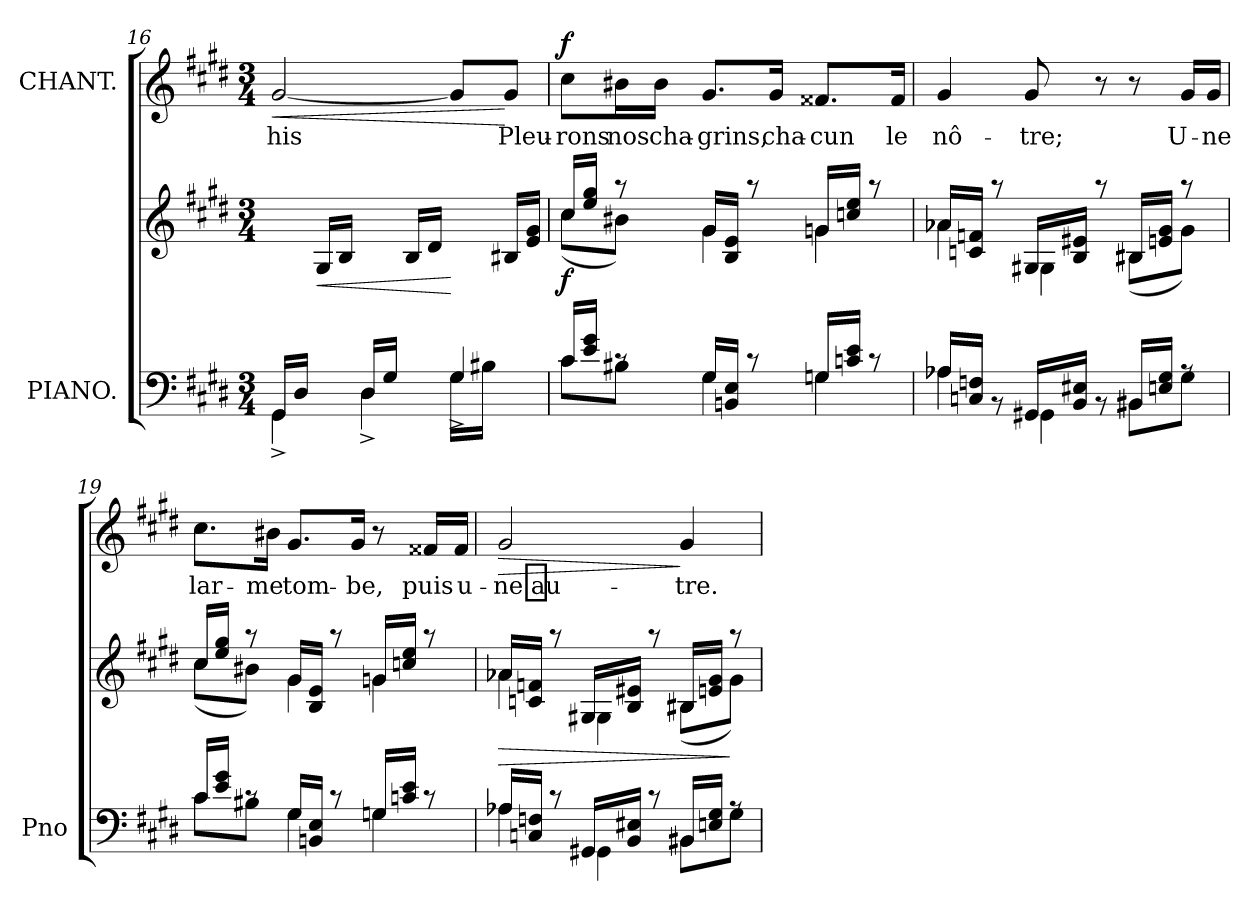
**kern	**kern	**dynam	**kern	**text	**dynam
*part2	*part2	*part2	*part1	*part1	*part1
*staff3	*staff2	*staff2/3	*staff1	*staff1	*staff1
*I"PIANO.	*	*	*I"CHANT.	*	*
*I'Pno	*	*	*	*	*
*clefF4	*clefG2	*	*clefG2	*	*
*k[f#c#g#d#]	*k[f#c#g#d#]	*	*k[f#c#g#d#]	*	*
*E:	*E:	*	*E:	*	*
*M3/4	*M3/4	*	*M3/4	*	*
=16	=16	=16	=16	=16	=16
*^	*	*	*	*	*
!	!	!	!	!	!LO:LY:b	!LO:HP:b
16GG#/LL	4GG#^<\	8ryy	.	[2g#/	-his	<
16D#/JJ	.	.	.	.	.	.
!	!	!	!LO:HP:b	!	!	!
8ryy	.	16G#/LL	<	.	.	.
.	.	16B/JJ	.	.	.	.
16D#/LL	4D#^<\	8ryy	.	.	.	.
16G#/JJ	.	.	.	.	.	.
8ryy	.	16B/LL	.	.	.	.
.	.	16d#/JJ	.	.	.	.
16G#\LL	4G#^>/	8ryy	[	8g#/L]	.	.
16B#X\JJ	.	.	.	.	.	.
!	!	!	!	!	!LO:LY:b	!
8ryy	.	16B#X/LL	.	8g#/J	Pleu-	[
.	.	16e/ 16g#/JJ	.	.	.	.
=17	=17	=17	=17	=17	=17	=17
*	*	*^	*	*	*	*
!	!	!	!	!LO:DY:b	!	!LO:LY:b	!LO:DY:a
16c#/LL	8c#\L	16cc#/LL	(<8cc#\L	f	8cc#\L	-rons	f
16e/ 16g#/JJ	.	16ee/ 16gg#/JJ	.	.	.	.	.
!	!	!	!	!	!	!LO:LY:b	!
8rc	8B#X\J	8raa	8b#X\J)	.	16b#X\L	nos	.
!	!	!	!	!	!	!LO:LY:b	!
.	.	.	.	.	16b#\JJ	cha-	.
!	!	!	!	!	!	!LO:LY:b	!
16G#/LL	4G#\	16g#/LL	4g#\	.	8.g#/L	-grins,	.
16BBn/ 16E/JJ	.	16B/ 16e/JJ	.	.	.	.	.
8rc	.	8raa	.	.	.	.	.
!	!	!	!	!	!	!LO:LY:b	!
.	.	.	.	.	16g#/Jk	cha-	.
!	!	!	!	!	!	!LO:LY:b	!
16Gn/LL	4G\	16gn/LL	4g\	.	8.f##X/L	-cun	.
16cn/ 16e/JJ	.	16ccn/ 16ee/JJ	.	.	.	.	.
8rc	.	8raa	.	.	.	.	.
!	!	!	!	!	!	!LO:LY:b	!
.	.	.	.	.	16f##/Jk	le	.
!!LO:LB:g=z
=18	=18	=18	=18	=18	=18	=18	=18
!	!	!	!	!	!	!LO:LY:b	!
16A-X/LL	4A-\	16a-X/LL	4a-\	.	4g#/	nô-	.
16Cn/ 16Fn/JJ	.	16cn/ 16fn/JJ	.	.	.	.	.
8rBB	.	8raa	.	.	.	.	.
!	!	!	!	!	!	!LO:LY:b	!
16GG#X/LL	4GG#\	16G#X/LL	4G#\	.	8g#/	-tre;	.
16BB/ 16E#X/JJ	.	16B/ 16e#X/JJ	.	.	.	.	.
8rBB	.	8raa	.	.	8r	.	.
16BB#X/LL	8BB#\L	16B#X/LL	(<8B#\L	.	8r	.	.
16En/ 16G#/JJ	.	16en/ 16g#/JJ	.	.	.	.	.
!	!	!	!	!	!	!LO:LY:b	!
8rA	8G#\J	8raa	8g#\J)	.	16g#/LL	U-	.
!	!	!	!	!	!	!LO:LY:b	!
.	.	.	.	.	16g#/JJ	-ne	.
=19	=19	=19	=19	=19	=19	=19	=19
!	!	!	!	!	!	!LO:LY:b	!
16c#/LL	8c#\L	16cc#/LL	(<8cc#\L	.	8.cc#\L	lar-	.
16e/ 16g#/JJ	.	16ee/ 16gg#/JJ	.	.	.	.	.
8rc	8B#X\J	8raa	8b#X\J)	.	.	.	.
!	!	!	!	!	!	!LO:LY:b	!
.	.	.	.	.	16b#X\Jk	-me	.
!	!	!	!	!	!	!LO:LY:b	!
16G#/LL	4G#\	16g#/LL	4g#\	.	8.g#/L	tom-	.
16BBn/ 16E/JJ	.	16B/ 16e/JJ	.	.	.	.	.
8rc	.	8raa	.	.	.	.	.
!	!	!	!	!	!	!LO:LY:b	!
.	.	.	.	.	16g#/Jk	-be,	.
16Gn/LL	4G\	16gn/LL	4g\	.	8r	.	.
16cn/ 16e/JJ	.	16ccn/ 16ee/JJ	.	.	.	.	.
!	!	!	!	!	!	!LO:LY:b	!
8rc	.	8raa	.	.	16f##X/LL	puis	.
!	!	!	!	!	!	!LO:LY:b	!
.	.	.	.	.	16f##/JJ	u-	.
!!LO:PB:g=z
=20	=20	=20	=20	=20	=20	=20	=20
!	!	!	!	!LO:HP:b	!	!LO:LY:b	!LO:HP:b
16A-X/LL	4A-\	16a-X/LL	4a-\	>	2g#/	-ne au-	>
16Cn/ 16Fn/JJ	.	16cn/ 16fn/JJ	.	.	.	.	.
8rc	.	8raa	.	.	.	.	.
16GG#X/LL	4GG#\	16G#X/LL	4G#\	.	.	.	.
16BB/ 16E#X/JJ	.	16B/ 16e#X/JJ	.	.	.	.	.
8rc	.	8raa	.	.	.	.	.
!	!	!	!	!	!	!LO:LY:b	!
16BB#X/LL	8BB#\L	16B#X/LL	(<8B#\L	.	4g#/	-tre.	]
16En/ 16G#/JJ	.	16en/ 16g#/JJ	.	.	.	.	.
8rA	8G#\J	8raa	8g#\J)	]	.	.	.
*v	*v	*	*	*	*	*	*
*	*v	*v	*	*	*	*
=	=	=	=	=	=
*-	*-	*-	*-	*-	*-
